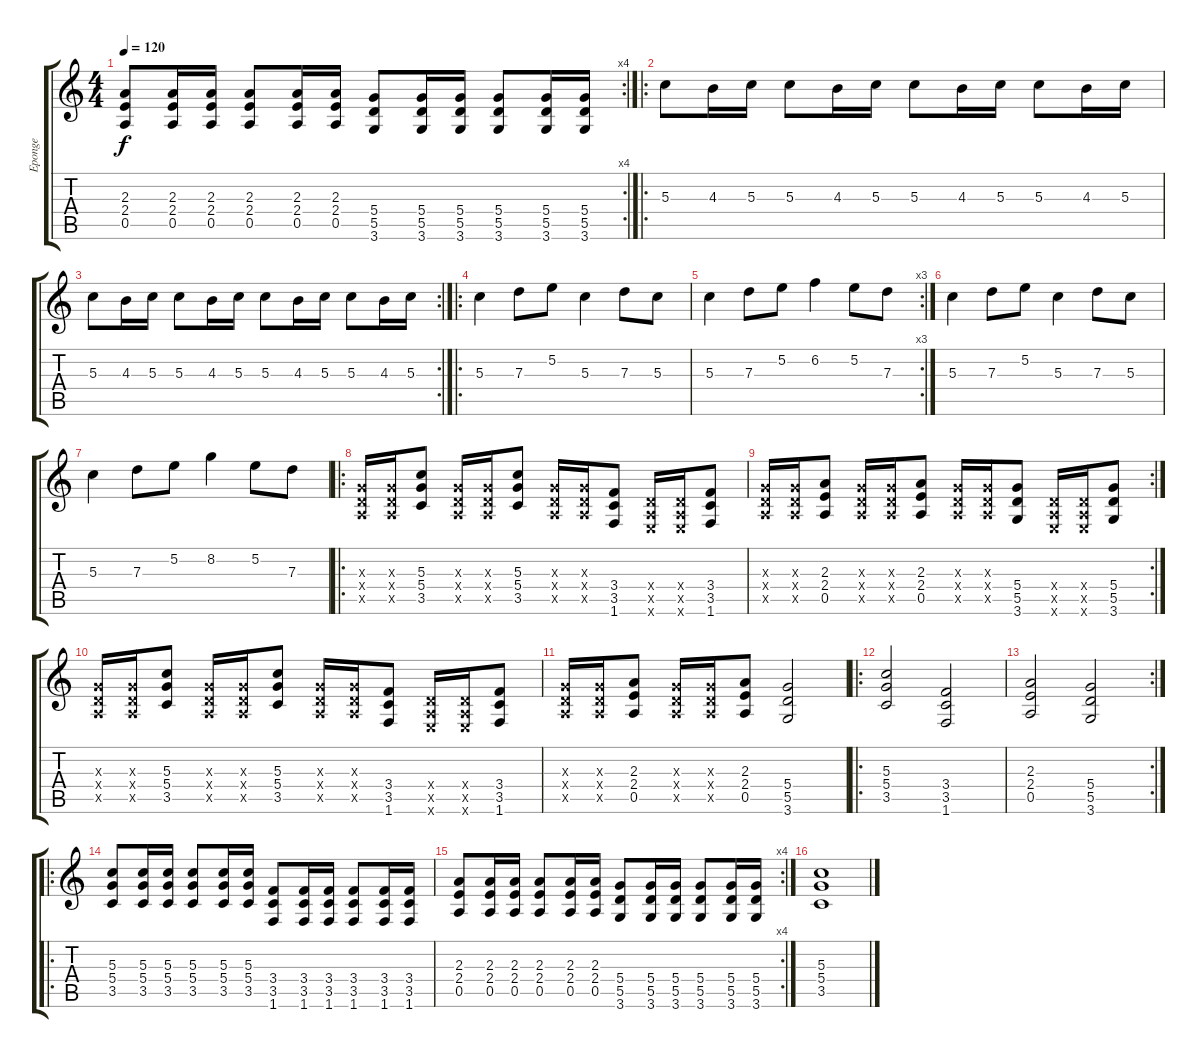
\track ("Eponge" "Eponge") {instrument overdrivenguitar}
\staff {score tabs}
\tuning (E4 B3 G3 D3 A2 E2) {hide}
\rc 4
\ts (4 4)
\tempo 120
\clef g2
\ks c
(2.3 2.4 0.5).8{dy f} (2.3 2.4 0.5).16 (2.3 2.4 0.5).16 (2.3 2.4 0.5).8 (2.3 2.4 0.5).16 (2.3 2.4 0.5).16 (5.4 5.5 3.6).8 (5.4 5.5 3.6).16 (5.4 5.5 3.6).16 (5.4 5.5 3.6).8 (5.4 5.5 3.6).16 (5.4 5.5 3.6).16 |
\ro
5.3.8 4.3.16 5.3.16 5.3.8 4.3.16 5.3.16 5.3.8 4.3.16 5.3.16 5.3.8 4.3.16 5.3.16 |
\rc 2
5.3.8 4.3.16 5.3.16 5.3.8 4.3.16 5.3.16 5.3.8 4.3.16 5.3.16 5.3.8 4.3.16 5.3.16 |
\ro
5.3.4 7.3.8 5.2.8 5.3.4 7.3.8 5.3.8 |
\rc 3
5.3.4 7.3.8 5.2.8 6.2.4 5.2.8 7.3.8 |
5.3.4 7.3.8 5.2.8 5.3.4 7.3.8 5.3.8 |
5.3.4 7.3.8 5.2.8 8.2.4 5.2.8 7.3.8 |
\ro
(0.3{x} 0.4{x} 0.5{x}).16{instrument electricguitarclean} (0.3{x} 0.4{x} 0.5{x}).16 (5.3 5.4 3.5).8 (0.3{x} 0.4{x} 0.5{x}).16 (0.3{x} 0.4{x} 0.5{x}).16 (5.3 5.4 3.5).8 (0.3{x} 0.4{x} 0.5{x}).16 (0.3{x} 0.4{x} 0.5{x}).16 (3.4 3.5 1.6).8 (0.4{x} 0.5{x} 0.6{x}).16 (0.4{x} 0.5{x} 0.6{x}).16 (3.4 3.5 1.6).8 |
\rc 2
(0.3{x} 0.4{x} 0.5{x}).16 (0.3{x} 0.4{x} 0.5{x}).16 (2.3 2.4 0.5).8 (0.3{x} 0.4{x} 0.5{x}).16 (0.3{x} 0.4{x} 0.5{x}).16 (2.3 2.4 0.5).8 (0.3{x} 0.4{x} 0.5{x}).16 (0.3{x} 0.4{x} 0.5{x}).16 (5.4 5.5 3.6).8 (0.4{x} 0.5{x} 0.6{x}).16 (0.4{x} 0.5{x} 0.6{x}).16 (5.4 5.5 3.6).8 |
(0.3{x} 0.4{x} 0.5{x}).16{instrument overdrivenguitar} (0.3{x} 0.4{x} 0.5{x}).16 (5.3 5.4 3.5).8 (0.3{x} 0.4{x} 0.5{x}).16 (0.3{x} 0.4{x} 0.5{x}).16 (5.3 5.4 3.5).8 (0.3{x} 0.4{x} 0.5{x}).16 (0.3{x} 0.4{x} 0.5{x}).16 (3.4 3.5 1.6).8 (0.4{x} 0.5{x} 0.6{x}).16 (0.4{x} 0.5{x} 0.6{x}).16 (3.4 3.5 1.6).8 |
(0.3{x} 0.4{x} 0.5{x}).16 (0.3{x} 0.4{x} 0.5{x}).16 (2.3 2.4 0.5).8 (0.3{x} 0.4{x} 0.5{x}).16 (0.3{x} 0.4{x} 0.5{x}).16 (2.3 2.4 0.5).8 (5.4 5.5 3.6).2 |
\ro
(5.3 5.4 3.5).2 (3.4 3.5 1.6).2 |
\rc 2
(2.3 2.4 0.5).2 (5.4 5.5 3.6).2 |
\ro
(5.3 5.4 3.5).8 (5.3 5.4 3.5).16 (5.3 5.4 3.5).16 (5.3 5.4 3.5).8 (5.3 5.4 3.5).16 (5.3 5.4 3.5).16 (3.4 3.5 1.6).8 (3.4 3.5 1.6).16 (3.4 3.5 1.6).16 (3.4 3.5 1.6).8 (3.4 3.5 1.6).16 (3.4 3.5 1.6).16 |
\rc 4
(2.3 2.4 0.5).8 (2.3 2.4 0.5).16 (2.3 2.4 0.5).16 (2.3 2.4 0.5).8 (2.3 2.4 0.5).16 (2.3 2.4 0.5).16 (5.4 5.5 3.6).8 (5.4 5.5 3.6).16 (5.4 5.5 3.6).16 (5.4 5.5 3.6).8 (5.4 5.5 3.6).16 (5.4 5.5 3.6).16 |
(5.3 5.4 3.5).1
